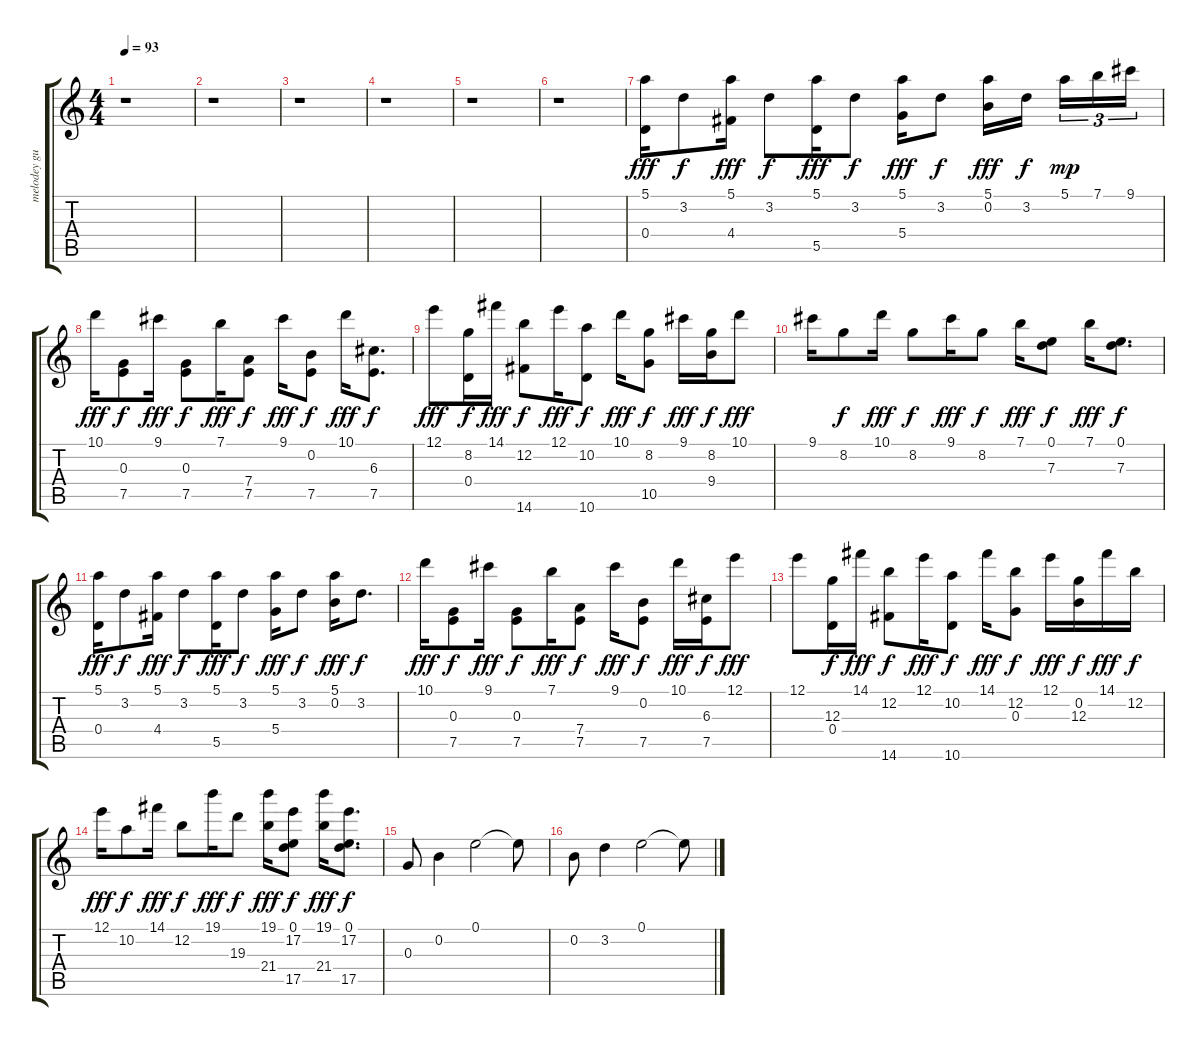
\track ("melodey guitar" "melodey gu") {instrument electricguitarjazz}
\staff {score tabs}
\tuning (E4 B3 G3 D3 A2 E2) {hide}
\ts (4 4)
\tempo 93
\clef g2
\ks c
r.1{dy f} |
r.1 |
r.1 |
r.1 |
r.1 |
r.1 |
(5.1 0.4).16{dy fff volume 10 instrument electricguitarjazz} 3.2.8{dy f} (5.1 4.4).16{dy fff} 3.2.8{dy f} (5.1 5.5).16{dy fff} 3.2.8{dy f} (5.1 5.4).16{dy fff} 3.2.8{dy f} (5.1 0.2).16{dy fff} 3.2.16{dy f beam splitsecondary} 5.1.16{tu (3 2) dy mp} 7.1.16{tu (3 2)} 9.1.16{tu (3 2)} |
10.1.16{dy fff} (0.3 7.5).8{dy f} 9.1.16{dy fff} (0.3 7.5).8{dy f} 7.1.16{dy fff} (7.4 7.5).8{dy f} 9.1.16{dy fff} (0.2 7.5).8{dy f} 10.1.16{dy fff} (6.3 7.5).8{d dy f} |
12.1.8{dy fff} (8.2 0.4).16{dy f} 14.1.16{dy fff} (12.2 14.6).8{dy f} 12.1.16{dy fff} (10.2 10.6).8{dy f} 10.1.16{dy fff} (8.2 10.5).8{dy f} 9.1.16{dy fff} (8.2 9.4).16{dy f} 10.1.8{dy fff} |
9.1.16 8.2.8{dy f} 10.1.16{dy fff} 8.2.8{dy f} 9.1.16{dy fff} 8.2.8{dy f} 7.1.16{dy fff} (0.1 7.3).8{dy f} 7.1.16{dy fff} (0.1 7.3).8{d dy f} |
(5.1 0.4).16{dy fff} 3.2.8{dy f} (5.1 4.4).16{dy fff} 3.2.8{dy f} (5.1 5.5).16{dy fff} 3.2.8{dy f} (5.1 5.4).16{dy fff} 3.2.8{dy f} (5.1 0.2).16{dy fff} 3.2.8{d dy f} |
10.1.16{dy fff} (0.3 7.5).8{dy f} 9.1.16{dy fff} (0.3 7.5).8{dy f} 7.1.16{dy fff} (7.4 7.5).8{dy f} 9.1.16{dy fff} (0.2 7.5).8{dy f} 10.1.16{dy fff} (6.3 7.5).16{dy f} 12.1.8{dy fff} |
12.1.8 (12.3 0.4).16{dy f} 14.1.16{dy fff} (12.2 14.6).8{dy f} 12.1.16{dy fff} (10.2 10.6).8{dy f} 14.1.16{dy fff} (12.2 0.3).8{dy f} 12.1.16{dy fff} (0.2 12.3).16{dy f} 14.1.16{dy fff} 12.2.16{dy f} |
12.1.16{dy fff} 10.2.8{dy f} 14.1.16{dy fff} 12.2.8{dy f} 19.1.16{dy fff} 19.3.8{dy f} (19.1 21.4).16{dy fff} (0.1 17.2 17.5).8{dy f} (19.1 21.4).16{dy fff} (0.1 17.2 17.5).8{d dy f} |
0.3.8 0.2.4 0.1.2 0.1{t}.8 |
0.2.8 3.2.4 0.1.2 0.1{t}.8
